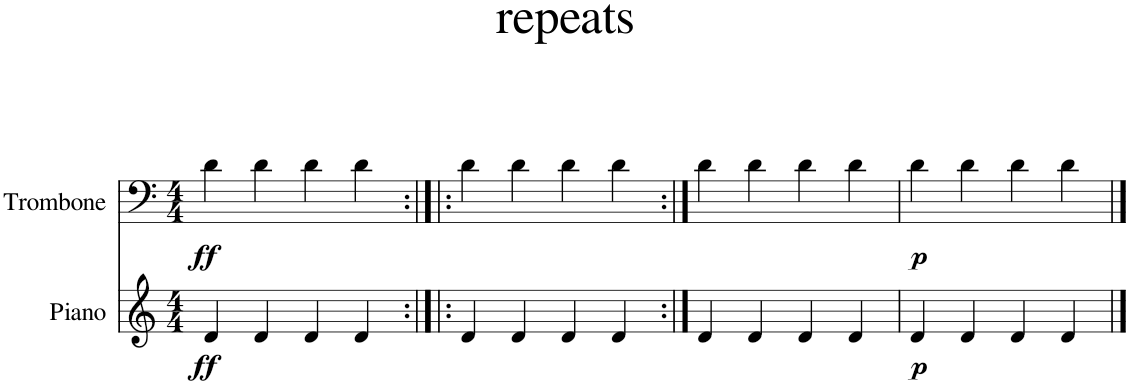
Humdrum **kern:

**kern	**dynam	**kern	**dynam
*part2	*part2	*part1	*part1
*staff2	*staff2	*staff1	*staff1
*I"Piano	*	*I"Trombone	*
*I'Pno.	*	*I'Tbn.	*
*clefG2	*	*clefF4	*
*k[]	*	*k[]	*
*M4/4	*	*M4/4	*
=1	=1	=1	=1
!	!LO:DY:b	!	!LO:DY:b
4d/	ff	4d\	ff
4d/	.	4d\	.
4d/	.	4d\	.
4d/	.	4d\	.
=2:|!|:	=2:|!|:	=2:|!|:	=2:|!|:
4d/	.	4d\	.
4d/	.	4d\	.
4d/	.	4d\	.
4d/	.	4d\	.
=3:|!	=3:|!	=3:|!	=3:|!
4d/	.	4d\	.
4d/	.	4d\	.
4d/	.	4d\	.
4d/	.	4d\	.
=4	=4	=4	=4
!	!LO:DY:b	!	!LO:DY:b
4d/	p	4d\	p
4d/	.	4d\	.
4d/	.	4d\	.
4d/	.	4d\	.
==	==	==	==
*-	*-	*-	*-
